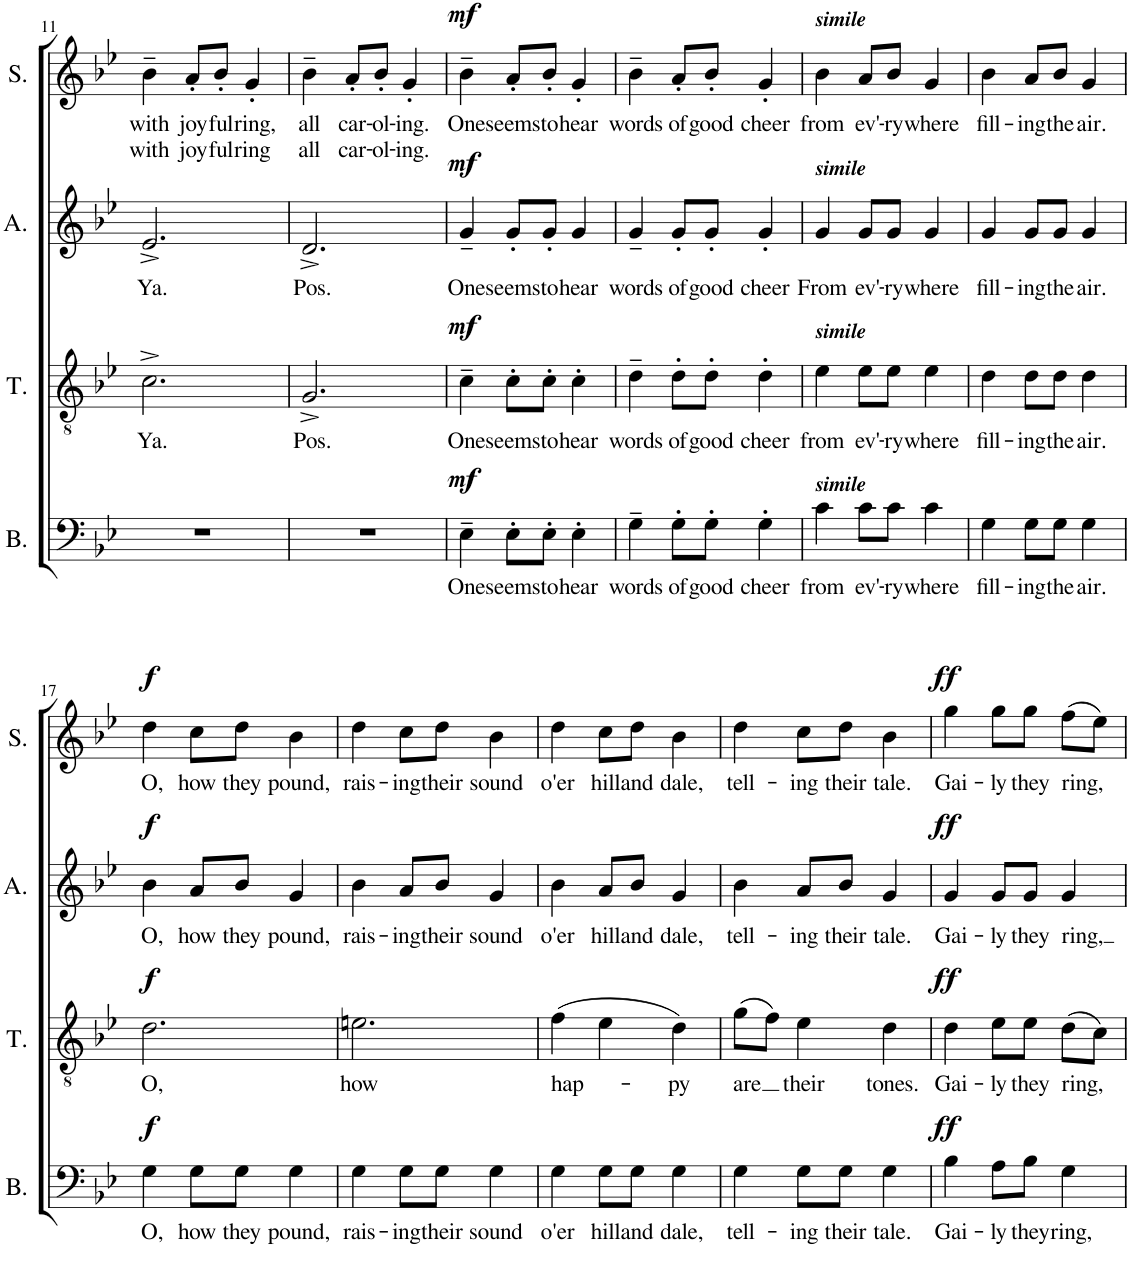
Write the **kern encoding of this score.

**kern	**text	**dynam	**kern	**text	**dynam	**kern	**text	**dynam	**kern	**text	**text	**dynam
*part4	*part4	*part4	*part3	*part3	*part3	*part2	*part2	*part2	*part1	*part1	*part1	*part1
*staff4	*staff4	*staff4	*staff3	*staff3	*staff3	*staff2	*staff2	*staff2	*staff1	*staff1	*staff1	*staff1
*I"Bass	*	*	*I"Tenor	*	*	*I"Alto	*	*	*I"Soprano	*	*	*
*I'B.	*	*	*I'T.	*	*	*I'A.	*	*	*I'S.	*	*	*
!!LO:PB:g=z
*clefF4	*	*	*clefGv2	*	*	*clefG2	*	*	*clefG2	*	*	*
*k[b-e-]	*	*	*k[b-e-]	*	*	*k[b-e-]	*	*	*k[b-e-]	*	*	*
*M3/4	*	*	*M3/4	*	*	*M3/4	*	*	*M3/4	*	*	*
=11	=11	=11	=11	=11	=11	=11	=11	=11	=11	=11	=11	=11
!	!	!	!	!LO:LY:b	!	!	!LO:LY:b	!	!	!LO:LY:b	!LO:LY:b	!
2.r	.	.	2.c^\	Ya.	.	2.e-^/	Ya.	.	4b-~\	with	with	.
!	!	!	!	!	!	!	!	!	!	!LO:LY:b	!LO:LY:b	!
.	.	.	.	.	.	.	.	.	8a'/L	joy-	joy-	.
!	!	!	!	!	!	!	!	!	!	!LO:LY:b	!LO:LY:b	!
.	.	.	.	.	.	.	.	.	8b-'/J	-ful	-ful	.
!	!	!	!	!	!	!	!	!	!	!LO:LY:b	!LO:LY:b	!
.	.	.	.	.	.	.	.	.	4g'/	ring,	ring	.
=12	=12	=12	=12	=12	=12	=12	=12	=12	=12	=12	=12	=12
!	!	!	!	!LO:LY:b	!	!	!LO:LY:b	!	!	!LO:LY:b	!LO:LY:b	!
2.r	.	.	2.G^/	Pos.	.	2.d^/	Pos.	.	4b-~\	all	all	.
!	!	!	!	!	!	!	!	!	!	!LO:LY:b	!LO:LY:b	!
.	.	.	.	.	.	.	.	.	8a'/L	car-	car-	.
!	!	!	!	!	!	!	!	!	!	!LO:LY:b	!LO:LY:b	!
.	.	.	.	.	.	.	.	.	8b-'/J	-ol-	-ol-	.
!	!	!	!	!	!	!	!	!	!	!LO:LY:b	!LO:LY:b	!
.	.	.	.	.	.	.	.	.	4g'/	-ing.	-ing.	.
=13	=13	=13	=13	=13	=13	=13	=13	=13	=13	=13	=13	=13
!	!LO:LY:b	!LO:DY:a	!	!LO:LY:b	!LO:DY:a	!	!LO:LY:b	!LO:DY:a	!	!LO:LY:b	!	!LO:DY:a
4E-~\	One	mf	4c~\	One	mf	4g~/	One	mf	4b-~\	One	.	mf
!	!LO:LY:b	!	!	!LO:LY:b	!	!	!LO:LY:b	!	!	!LO:LY:b	!	!
8E-'\L	seems	.	8c'\L	seems	.	8g'/L	seems	.	8a'/L	seems	.	.
!	!LO:LY:b	!	!	!LO:LY:b	!	!	!LO:LY:b	!	!	!LO:LY:b	!	!
8E-'\J	to	.	8c'\J	to	.	8g'/J	to	.	8b-'/J	to	.	.
!	!LO:LY:b	!	!	!LO:LY:b	!	!	!LO:LY:b	!	!	!LO:LY:b	!	!
4E-'\	hear	.	4c'\	hear	.	4g/	hear	.	4g'/	hear	.	.
=14	=14	=14	=14	=14	=14	=14	=14	=14	=14	=14	=14	=14
!	!LO:LY:b	!	!	!LO:LY:b	!	!	!LO:LY:b	!	!	!LO:LY:b	!	!
4G~\	words	.	4d~\	words	.	4g~/	words	.	4b-~\	words	.	.
!	!LO:LY:b	!	!	!LO:LY:b	!	!	!LO:LY:b	!	!	!LO:LY:b	!	!
8G'\L	of	.	8d'\L	of	.	8g'/L	of	.	8a'/L	of	.	.
!	!LO:LY:b	!	!	!LO:LY:b	!	!	!LO:LY:b	!	!	!LO:LY:b	!	!
8G'\J	good	.	8d'\J	good	.	8g'/J	good	.	8b-'/J	good	.	.
!	!LO:LY:b	!	!	!LO:LY:b	!	!	!LO:LY:b	!	!	!LO:LY:b	!	!
4G'\	cheer	.	4d'\	cheer	.	4g'/	cheer	.	4g'/	cheer	.	.
=15	=15	=15	=15	=15	=15	=15	=15	=15	=15	=15	=15	=15
!	!	!	!	!	!	!	!	!	!LO:TX:a:Bi:t=simile	!	!	!
!	!	!	!	!	!	!LO:TX:a:Bi:t=simile	!	!	!	!	!	!
!	!	!	!LO:TX:a:Bi:t=simile	!	!	!	!	!	!	!	!	!
!LO:TX:a:Bi:t=simile	!	!	!	!	!	!	!	!	!	!	!	!
!	!LO:LY:b	!	!	!LO:LY:b	!	!	!LO:LY:b	!	!	!LO:LY:b	!	!
4c\	from	.	4e-\	from	.	4g/	From	.	4b-\	from	.	.
!	!LO:LY:b	!	!	!LO:LY:b	!	!	!LO:LY:b	!	!	!LO:LY:b	!	!
8c\L	ev'-	.	8e-\L	ev'-	.	8g/L	ev'-	.	8a/L	ev'-	.	.
!	!LO:LY:b	!	!	!LO:LY:b	!	!	!LO:LY:b	!	!	!LO:LY:b	!	!
8c\J	-ry-	.	8e-\J	-ry-	.	8g/J	-ry-	.	8b-/J	-ry-	.	.
!	!LO:LY:b	!	!	!LO:LY:b	!	!	!LO:LY:b	!	!	!LO:LY:b	!	!
4c\	-where	.	4e-\	-where	.	4g/	-where	.	4g/	-where	.	.
=16	=16	=16	=16	=16	=16	=16	=16	=16	=16	=16	=16	=16
!	!LO:LY:b	!	!	!LO:LY:b	!	!	!LO:LY:b	!	!	!LO:LY:b	!	!
4G\	fill-	.	4d\	fill-	.	4g/	fill-	.	4b-\	fill-	.	.
!	!LO:LY:b	!	!	!LO:LY:b	!	!	!LO:LY:b	!	!	!LO:LY:b	!	!
8G\L	-ing	.	8d\L	-ing	.	8g/L	-ing	.	8a/L	-ing	.	.
!	!LO:LY:b	!	!	!LO:LY:b	!	!	!LO:LY:b	!	!	!LO:LY:b	!	!
8G\J	the	.	8d\J	the	.	8g/J	the	.	8b-/J	the	.	.
!	!LO:LY:b	!	!	!LO:LY:b	!	!	!LO:LY:b	!	!	!LO:LY:b	!	!
4G\	air.	.	4d\	air.	.	4g/	air.	.	4g/	air.	.	.
!!LO:LB:g=z
=17	=17	=17	=17	=17	=17	=17	=17	=17	=17	=17	=17	=17
!	!LO:LY:b	!LO:DY:a	!	!LO:LY:b	!LO:DY:a	!	!LO:LY:b	!LO:DY:a	!	!LO:LY:b	!	!LO:DY:a
4G\	O,	f	2.d\	O,	f	4b-\	O,	f	4dd\	O,	.	f
!	!LO:LY:b	!	!	!	!	!	!LO:LY:b	!	!	!LO:LY:b	!	!
8G\L	how	.	.	.	.	8a/L	how	.	8cc\L	how	.	.
!	!LO:LY:b	!	!	!	!	!	!LO:LY:b	!	!	!LO:LY:b	!	!
8G\J	they	.	.	.	.	8b-/J	they	.	8dd\J	they	.	.
!	!LO:LY:b	!	!	!	!	!	!LO:LY:b	!	!	!LO:LY:b	!	!
4G\	pound,	.	.	.	.	4g/	pound,	.	4b-\	pound,	.	.
=18	=18	=18	=18	=18	=18	=18	=18	=18	=18	=18	=18	=18
!	!LO:LY:b	!	!	!LO:LY:b	!	!	!LO:LY:b	!	!	!LO:LY:b	!	!
4G\	rais-	.	2.en\	how	.	4b-\	rais-	.	4dd\	rais-	.	.
!	!LO:LY:b	!	!	!	!	!	!LO:LY:b	!	!	!LO:LY:b	!	!
8G\L	-ing	.	.	.	.	8a/L	-ing	.	8cc\L	-ing	.	.
!	!LO:LY:b	!	!	!	!	!	!LO:LY:b	!	!	!LO:LY:b	!	!
8G\J	their	.	.	.	.	8b-/J	their	.	8dd\J	their	.	.
!	!LO:LY:b	!	!	!	!	!	!LO:LY:b	!	!	!LO:LY:b	!	!
4G\	sound	.	.	.	.	4g/	sound	.	4b-\	sound	.	.
=19	=19	=19	=19	=19	=19	=19	=19	=19	=19	=19	=19	=19
!	!LO:LY:b	!	!	!LO:LY:b	!	!	!LO:LY:b	!	!	!LO:LY:b	!	!
4G\	o'er	.	(4f\	hap-	.	4b-\	o'er	.	4dd\	o'er	.	.
!	!LO:LY:b	!	!	!	!	!	!LO:LY:b	!	!	!LO:LY:b	!	!
8G\L	hill	.	4e-\	.	.	8a/L	hill	.	8cc\L	hill	.	.
!	!LO:LY:b	!	!	!	!	!	!LO:LY:b	!	!	!LO:LY:b	!	!
8G\J	and	.	.	.	.	8b-/J	and	.	8dd\J	and	.	.
!	!LO:LY:b	!	!	!LO:LY:b	!	!	!LO:LY:b	!	!	!LO:LY:b	!	!
4G\	dale,	.	4d\)	-py	.	4g/	dale,	.	4b-\	dale,	.	.
=20	=20	=20	=20	=20	=20	=20	=20	=20	=20	=20	=20	=20
!	!LO:LY:b	!	!	!LO:LY:b	!	!	!LO:LY:b	!	!	!LO:LY:b	!	!
4G\	tell-	.	(8g\L	are	.	4b-\	tell-	.	4dd\	tell-	.	.
.	.	.	8f\J)	.	.	.	.	.	.	.	.	.
!	!LO:LY:b	!	!	!LO:LY:b	!	!	!LO:LY:b	!	!	!LO:LY:b	!	!
8G\L	-ing	.	4e-\	their	.	8a/L	-ing	.	8cc\L	-ing	.	.
!	!LO:LY:b	!	!	!	!	!	!LO:LY:b	!	!	!LO:LY:b	!	!
8G\J	their	.	.	.	.	8b-/J	their	.	8dd\J	their	.	.
!	!LO:LY:b	!	!	!LO:LY:b	!	!	!LO:LY:b	!	!	!LO:LY:b	!	!
4G\	tale.	.	4d\	tones.	.	4g/	tale.	.	4b-\	tale.	.	.
=21	=21	=21	=21	=21	=21	=21	=21	=21	=21	=21	=21	=21
!	!LO:LY:b	!LO:DY:a	!	!LO:LY:b	!LO:DY:a	!	!LO:LY:b	!LO:DY:a	!	!LO:LY:b	!	!LO:DY:a
4B-\	Gai-	ff	4d\	Gai-	ff	4g/	Gai-	ff	4gg\	Gai-	.	ff
!	!LO:LY:b	!	!	!LO:LY:b	!	!	!LO:LY:b	!	!	!LO:LY:b	!	!
8A\L	-ly	.	8e-\L	-ly	.	8g/L	-ly	.	8gg\L	-ly	.	.
!	!LO:LY:b	!	!	!LO:LY:b	!	!	!LO:LY:b	!	!	!LO:LY:b	!	!
8B-\J	they	.	8e-\J	they	.	8g/J	they	.	8gg\J	they	.	.
!	!LO:LY:b	!	!	!LO:LY:b	!	!	!LO:LY:b	!	!	!LO:LY:b	!	!
4G\	ring,	.	(8d\L	ring,	.	4g/	ring,	.	(8ff\L	ring,	.	.
.	.	.	8c\J)	.	.	.	.	.	8ee-\J)	.	.	.
=	=	=	=	=	=	=	=	=	=	=	=	=
*-	*-	*-	*-	*-	*-	*-	*-	*-	*-	*-	*-	*-
